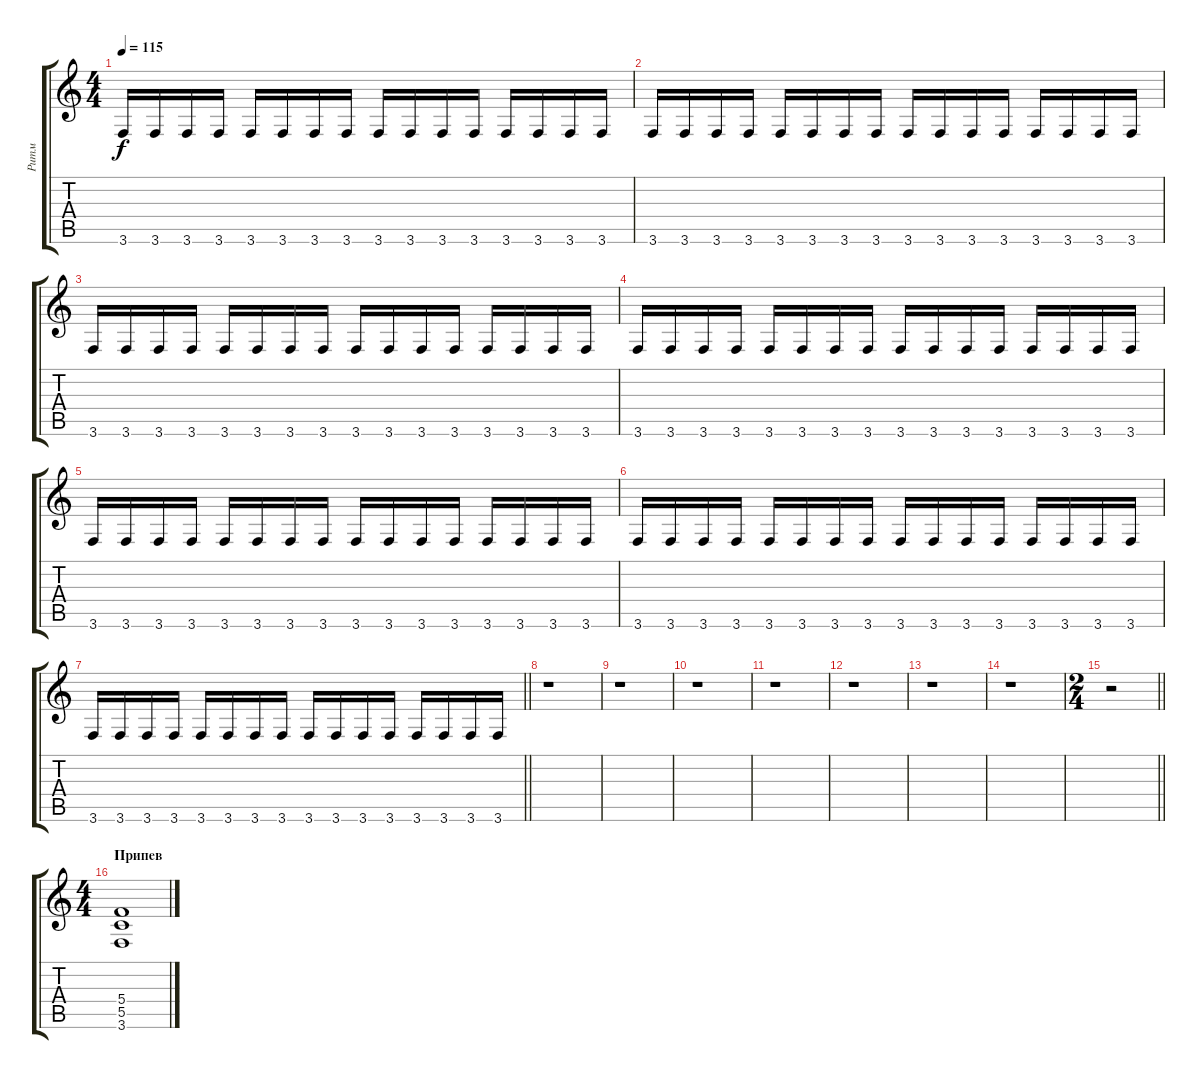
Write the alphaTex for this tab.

\track ("Ритм" "Ритм") {instrument distortionguitar}
\staff {score tabs}
\tuning (D4 A3 F3 C3 G2 D2) {hide}
\ts (4 4)
\tempo 115
\clef g2
\ks c
3.6.16{dy f} 3.6.16 3.6.16 3.6.16 3.6.16 3.6.16 3.6.16 3.6.16 3.6.16 3.6.16 3.6.16 3.6.16 3.6.16 3.6.16 3.6.16 3.6.16 |
3.6.16 3.6.16 3.6.16 3.6.16 3.6.16 3.6.16 3.6.16 3.6.16 3.6.16 3.6.16 3.6.16 3.6.16 3.6.16 3.6.16 3.6.16 3.6.16 |
3.6.16 3.6.16 3.6.16 3.6.16 3.6.16 3.6.16 3.6.16 3.6.16 3.6.16 3.6.16 3.6.16 3.6.16 3.6.16 3.6.16 3.6.16 3.6.16 |
3.6.16 3.6.16 3.6.16 3.6.16 3.6.16 3.6.16 3.6.16 3.6.16 3.6.16 3.6.16 3.6.16 3.6.16 3.6.16 3.6.16 3.6.16 3.6.16 |
3.6.16 3.6.16 3.6.16 3.6.16 3.6.16 3.6.16 3.6.16 3.6.16 3.6.16 3.6.16 3.6.16 3.6.16 3.6.16 3.6.16 3.6.16 3.6.16 |
3.6.16 3.6.16 3.6.16 3.6.16 3.6.16 3.6.16 3.6.16 3.6.16 3.6.16 3.6.16 3.6.16 3.6.16 3.6.16 3.6.16 3.6.16 3.6.16 |
\barLineRight lightlight
3.6.16 3.6.16 3.6.16 3.6.16 3.6.16 3.6.16 3.6.16 3.6.16 3.6.16 3.6.16 3.6.16 3.6.16 3.6.16 3.6.16 3.6.16 3.6.16 |
\section ("" "")
r.1 |
r.1 |
r.1 |
r.1 |
r.1 |
r.1 |
r.1 |
\ts (2 4)
\barLineRight lightlight
r.2 |
\ts (4 4)
\section ("" "Припев")
(5.4 5.5 3.6).1
